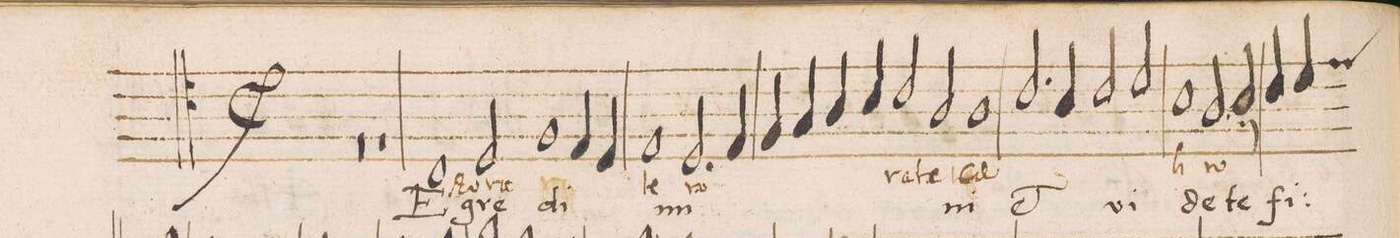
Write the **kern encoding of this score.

**kern	**text	**text
*I"TENOR	*	*
*clefC4	*	*
*k[]	*	*
*met(c|)	*	*
*M2/1	*	*
*2\right	*	*
0r	.	.
=2	=2	=2
1r	.	.
1C	Ro-	E-
=3	=3	=3
2D/	-ra-	-gre-
1F	.	-di-
4E/	.	.
4D/	.	.
=4	=4	=4
1E	-te	-mi-
2.D/	ro-	.
4E/	.	.
=5	=5	=5
4F/	.	.
4G/	.	.
4A/	.	.
4B/	.	.
2c/	-ra-	.
2A/	-te	.
=6	=6	=6
1A	ce-	-ni
2.c/	.	et
4B/	.	.
=7	=7	=7
2c/	.	.
2d/	.	vi-
1B	li	-de-
=8	=8	=8
2.A/	ro-	-te
4B/	.	.
4c/	.	fi-
4d/	.	.
*-	*-	*-
